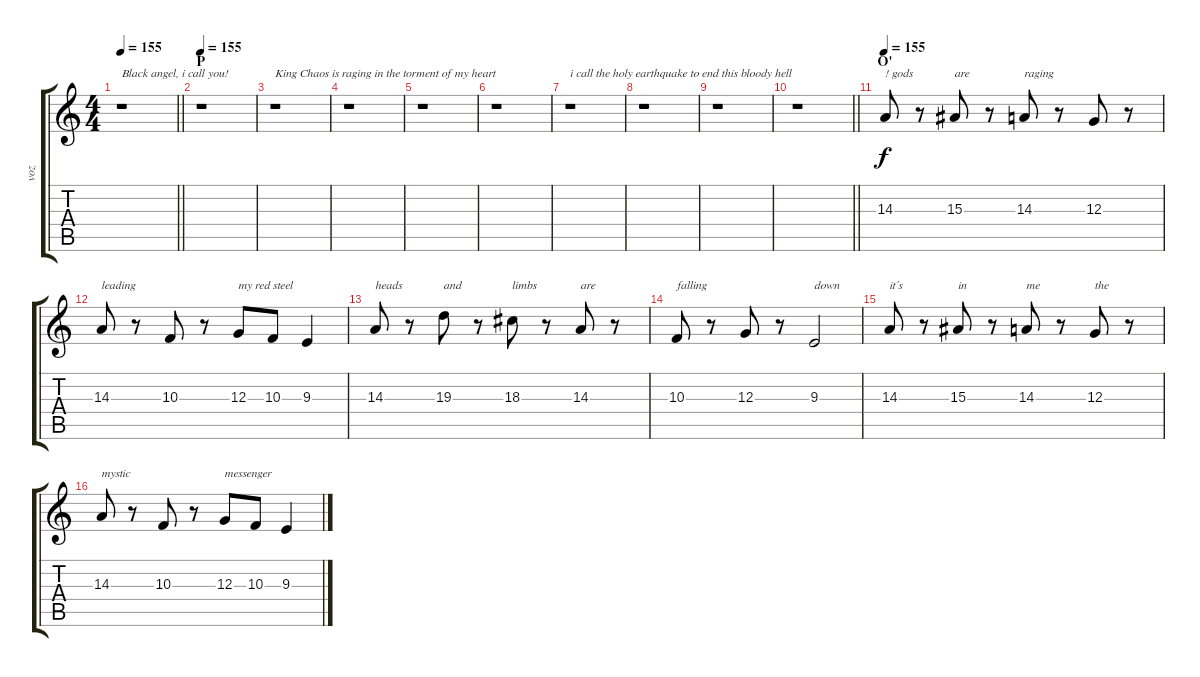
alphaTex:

\track ("voz" "voz") {instrument lead6voice}
\staff {score tabs}
\tuning (E4 B3 G3 D3 A2 E2) {hide}
\ts (4 4)
\tempo 155
\clef g2
\barLineRight lightlight
\ks c
r.1{txt "Black angel, i call you!" dy f} |
\section ("" "P")
\tempo 155
r.1 |
r.1{txt "King Chaos is raging in the torment of my heart"} |
r.1 |
r.1 |
r.1 |
r.1{txt "i call the holy earthquake to end this bloody hell"} |
r.1 |
r.1 |
\barLineRight lightlight
r.1 |
\section ("" "O'")
\tempo 155
14.3.8{txt "! gods" volume 8 instrument synthvoice} r.8 15.3.8{txt "are"} r.8 14.3.8{txt "raging"} r.8 12.3.8 r.8 |
14.3.8{txt "leading"} r.8 10.3.8 r.8 12.3.8{txt "my red steel"} 10.3.8 9.3.4 |
14.3.8{txt "heads" volume 8 instrument synthvoice} r.8 19.3.8{txt "and"} r.8 18.3.8{txt "limbs"} r.8 14.3.8{txt "are"} r.8 |
10.3.8{txt "falling"} r.8 12.3.8 r.8 9.3.2{txt "down"} |
14.3.8{txt "it´s" volume 8 instrument synthvoice} r.8 15.3.8{txt "in"} r.8 14.3.8{txt "me"} r.8 12.3.8{txt "the"} r.8 |
14.3.8{txt "mystic"} r.8 10.3.8 r.8 12.3.8{txt "messenger"} 10.3.8 9.3.4
